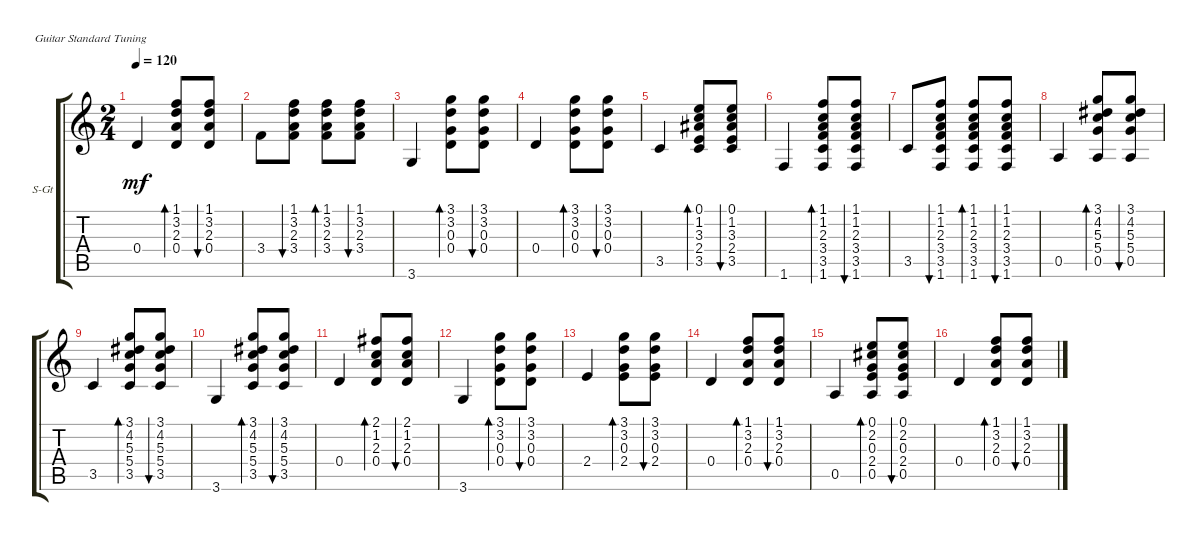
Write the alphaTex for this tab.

\defaultSystemsLayout 4
\bracketExtendMode groupsimilarinstruments
\firstSystemTrackNameOrientation horizontal
\otherSystemsTrackNameOrientation horizontal
\track ("Steel Guitar" "S-Gt") {instrument acousticguitarsteel}
\staff {score tabs}
\tuning (E4 B3 G3 D3 A2 E2)
\ts (2 4)
\tempo 120
\clef g2
\ks c
0.4.4{dy mf} (2.3 0.4 3.2 1.1).8{bd 30} (2.3 0.4 3.2 1.1).8{bu 30} |
3.4.8 (2.3 3.4 3.2 1.1).8{bu 30} (2.3 3.4 3.2 1.1).8{bd 30} (2.3 3.4 3.2 1.1).8{bu 30} |
3.6.4 (0.3 0.4 3.2 3.1).8{bd 30} (0.3 0.4 3.2 3.1).8{bu 30} |
0.4.4 (0.3 0.4 3.2 3.1).8{bd 30} (0.3 0.4 3.2 3.1).8{bu 30} |
3.5.4 (3.3 2.4 1.2 0.1 3.5).8{bd 30} (3.3 2.4 1.2 0.1 3.5).8{bu 30} |
1.6.4 (2.3 3.4 1.2 1.1 1.6 3.5).8{bd 30} (2.3 3.4 1.2 1.1 1.6 3.5).8{bu 30} |
3.5.8 (2.3 3.4 1.2 1.1 1.6 3.5).8{bu 30} (2.3 3.4 1.2 1.1 1.6 3.5).8{bd 30} (2.3 3.4 1.2 1.1 1.6 3.5).8{bu 30} |
0.5.4 (5.3 5.4 4.2 3.1 0.5).8{bd 30} (5.3 5.4 4.2 3.1 0.5).8{bu 30} |
3.5.4 (5.3 5.4 4.2 3.1 3.5).8{bd 30} (5.3 5.4 4.2 3.1 3.5).8{bu 30} |
3.6.4 (5.3 5.4 4.2 3.1 3.5).8{bd 30} (5.3 5.4 4.2 3.1 3.5).8{bu 30} |
0.4.4 (2.3 0.4 1.2 2.1).8{bd 30} (2.3 0.4 1.2 2.1).8{bu 30} |
3.6.4 (0.3 0.4 3.2 3.1).8{bd 30} (0.3 0.4 3.2 3.1).8{bu 30} |
2.4.4 (0.3 2.4 3.2 3.1).8{bd 30} (0.3 2.4 3.2 3.1).8{bu 30} |
0.4.4 (2.3 0.4 3.2 1.1).8{bd 30} (2.3 0.4 3.2 1.1).8{bu 30} |
0.5.4 (0.3 2.4 2.2 0.1 0.5).8{bd 30} (0.3 2.4 2.2 0.1 0.5).8{bu 30} |
0.4.4 (2.3 0.4 3.2 1.1).8{bd 30} (2.3 0.4 3.2 1.1).8{bu 30}
